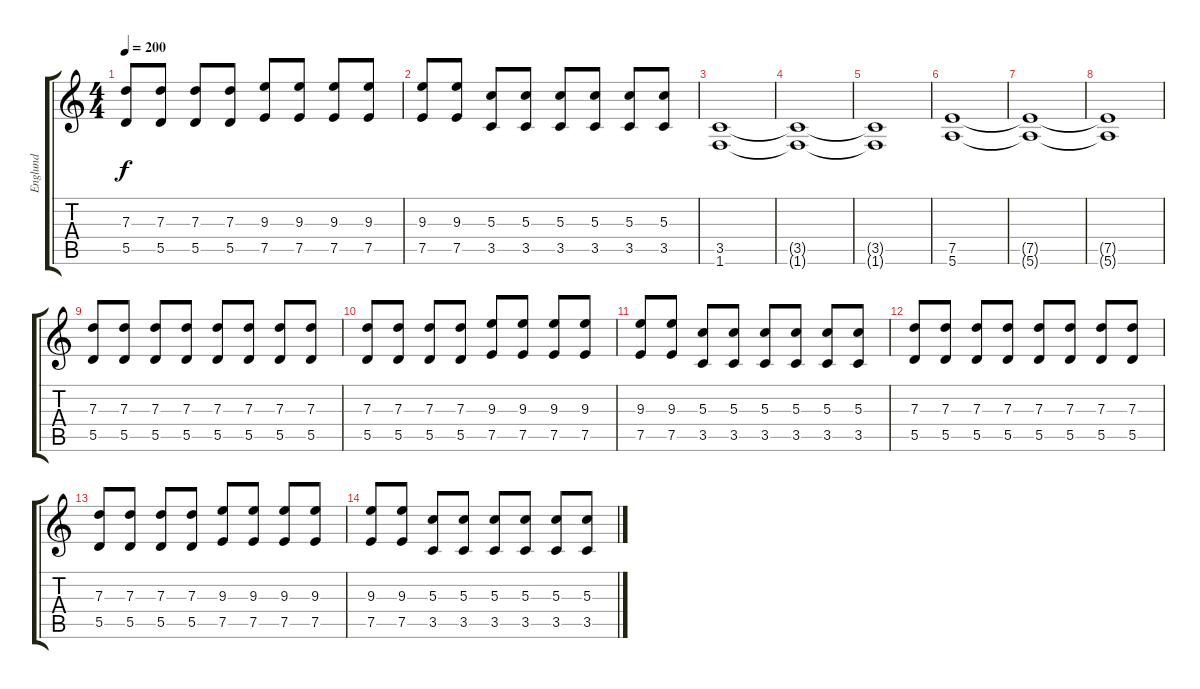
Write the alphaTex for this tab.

\track ("Englund" "Englund") {instrument overdrivenguitar}
\staff {score tabs}
\tuning (E4 B3 G3 D3 A2 E2) {hide}
\ts (4 4)
\tempo 200
\clef g2
\ks c
(7.3 5.5).8{dy f} (7.3 5.5).8 (7.3 5.5).8 (7.3 5.5).8 (9.3 7.5).8 (9.3 7.5).8 (9.3 7.5).8 (9.3 7.5).8 |
(9.3 7.5).8 (9.3 7.5).8 (5.3 3.5).8 (5.3 3.5).8 (5.3 3.5).8 (5.3 3.5).8 (5.3 3.5).8 (5.3 3.5).8 |
(3.5 1.6).1 |
(3.5{t} 1.6{t}).1 |
(3.5{t} 1.6{t}).1 |
(7.5 5.6).1 |
(7.5{t} 5.6{t}).1 |
(7.5{t} 5.6{t}).1 |
(7.3 5.5).8 (7.3 5.5).8 (7.3 5.5).8 (7.3 5.5).8 (7.3 5.5).8 (7.3 5.5).8 (7.3 5.5).8 (7.3 5.5).8 |
(7.3 5.5).8 (7.3 5.5).8 (7.3 5.5).8 (7.3 5.5).8 (9.3 7.5).8 (9.3 7.5).8 (9.3 7.5).8 (9.3 7.5).8 |
(9.3 7.5).8 (9.3 7.5).8 (5.3 3.5).8 (5.3 3.5).8 (5.3 3.5).8 (5.3 3.5).8 (5.3 3.5).8 (5.3 3.5).8 |
(7.3 5.5).8 (7.3 5.5).8 (7.3 5.5).8 (7.3 5.5).8 (7.3 5.5).8 (7.3 5.5).8 (7.3 5.5).8 (7.3 5.5).8 |
(7.3 5.5).8 (7.3 5.5).8 (7.3 5.5).8 (7.3 5.5).8 (9.3 7.5).8 (9.3 7.5).8 (9.3 7.5).8 (9.3 7.5).8 |
(9.3 7.5).8 (9.3 7.5).8 (5.3 3.5).8 (5.3 3.5).8 (5.3 3.5).8 (5.3 3.5).8 (5.3 3.5).8 (5.3 3.5).8
